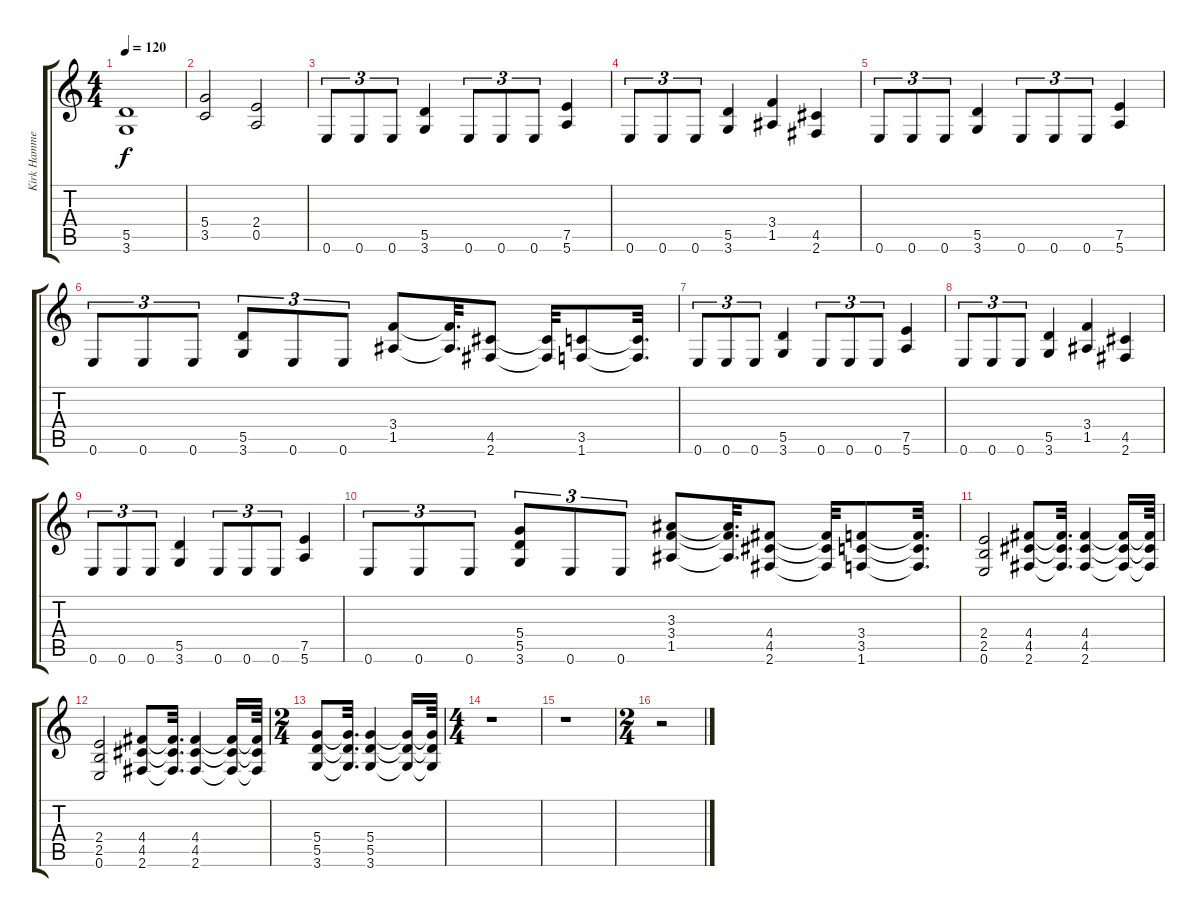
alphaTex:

\track ("Kirk Hammett" "Kirk Hamme") {instrument distortionguitar}
\staff {score tabs}
\tuning (E4 B3 G3 D3 A2 E2) {hide}
\ts (4 4)
\tempo 120
\clef g2
\ks c
(5.5 3.6).1{dy f} |
(5.4 3.5).2 (2.4 0.5).2 |
0.6.8{tu (3 2)} 0.6.8{tu (3 2)} 0.6.8{tu (3 2)} (5.5 3.6).4 0.6.8{tu (3 2)} 0.6.8{tu (3 2)} 0.6.8{tu (3 2)} (7.5 5.6).4 |
0.6.8{tu (3 2)} 0.6.8{tu (3 2)} 0.6.8{tu (3 2)} (5.5 3.6).4 (3.4 1.5).4 (4.5 2.6).4 |
0.6.8{tu (3 2)} 0.6.8{tu (3 2)} 0.6.8{tu (3 2)} (5.5 3.6).4 0.6.8{tu (3 2)} 0.6.8{tu (3 2)} 0.6.8{tu (3 2)} (7.5 5.6).4 |
0.6.8{tu (3 2)} 0.6.8{tu (3 2)} 0.6.8{tu (3 2)} (5.5 3.6).8{tu (3 2)} 0.6.8{tu (3 2)} 0.6.8{tu (3 2)} (3.4 1.5).8 (3.4{t} 1.5{t}).32{d} (4.5 2.6).8 (4.5{t} 2.6{t}).32 (3.5 1.6).8 (3.5{t} 1.6{t}).32{d} |
0.6.8{tu (3 2)} 0.6.8{tu (3 2)} 0.6.8{tu (3 2)} (5.5 3.6).4 0.6.8{tu (3 2)} 0.6.8{tu (3 2)} 0.6.8{tu (3 2)} (7.5 5.6).4 |
0.6.8{tu (3 2)} 0.6.8{tu (3 2)} 0.6.8{tu (3 2)} (5.5 3.6).4 (3.4 1.5).4 (4.5 2.6).4 |
0.6.8{tu (3 2)} 0.6.8{tu (3 2)} 0.6.8{tu (3 2)} (5.5 3.6).4 0.6.8{tu (3 2)} 0.6.8{tu (3 2)} 0.6.8{tu (3 2)} (7.5 5.6).4 |
0.6.8{tu (3 2)} 0.6.8{tu (3 2)} 0.6.8{tu (3 2)} (5.4 5.5 3.6).8{tu (3 2)} 0.6.8{tu (3 2)} 0.6.8{tu (3 2)} (3.3 3.4 1.5).8 (3.3{t} 3.4{t} 1.5{t}).32{d} (4.4 4.5 2.6).8 (4.4{t} 4.5{t} 2.6{t}).32 (3.4 3.5 1.6).8 (3.4{t} 3.5{t} 1.6{t}).32{d} |
(2.4 2.5 0.6).2 (4.4 4.5 2.6).8 (4.4{t} 4.5{t} 2.6{t}).32{d} (4.4 4.5 2.6).4 (4.4{t} 4.5{t} 2.6{t}).16 (4.4{t} 4.5{t} 2.6{t}).64 |
(2.4 2.5 0.6).2 (4.4 4.5 2.6).8 (4.4{t} 4.5{t} 2.6{t}).32{d} (4.4 4.5 2.6).4 (4.4{t} 4.5{t} 2.6{t}).16 (4.4{t} 4.5{t} 2.6{t}).64 |
\ts (2 4)
(5.4 5.5 3.6).8 (5.4{t} 5.5{t} 3.6{t}).32{d} (5.4 5.5 3.6).4 (5.4{t} 5.5{t} 3.6{t}).16 (5.4{t} 5.5{t} 3.6{t}).64 |
\ts (4 4)
r.1 |
r.1 |
\ts (2 4)
r.2
